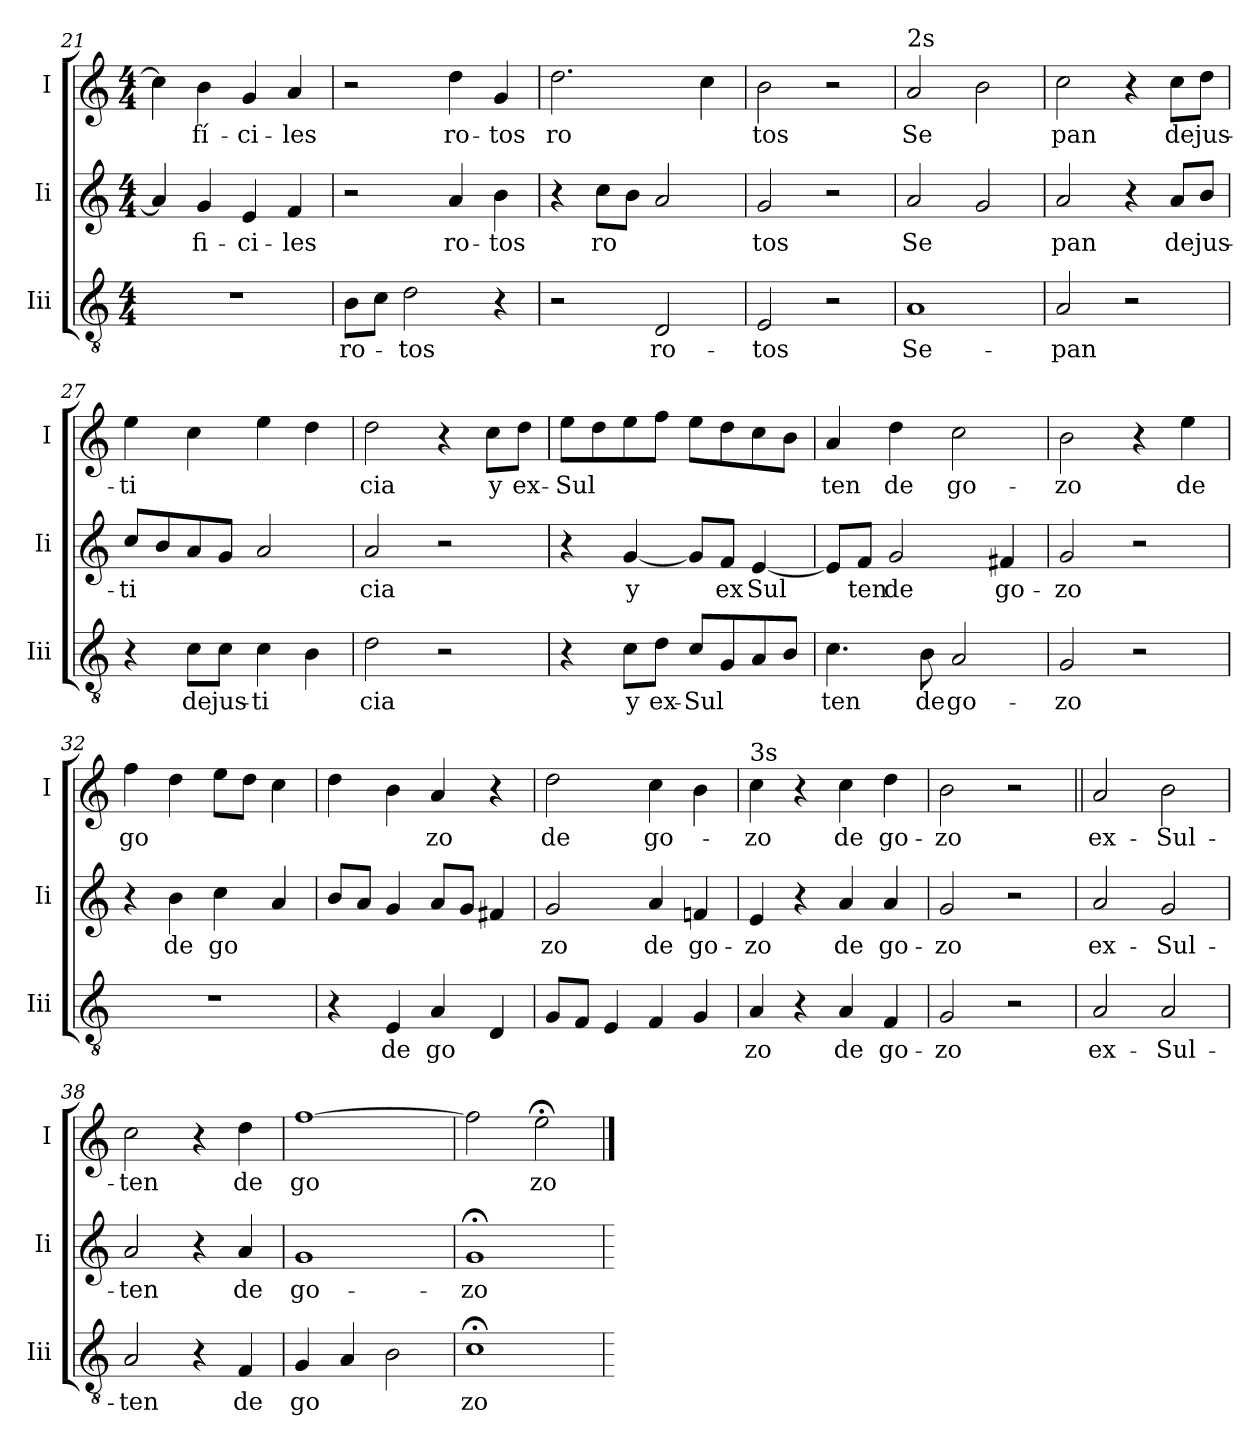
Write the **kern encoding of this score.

**kern	**text	**kern	**text	**kern	**text
*part3	*part3	*part2	*part2	*part1	*part1
*staff3	*staff3	*staff2	*staff2	*staff1	*staff1
*I"Iii	*	*I"Ii	*	*I"I	*
*I'Iii	*	*I'Ii	*	*I'I	*
*clefGv2	*	*clefG2	*	*clefG2	*
*M4/4	*	*M4/4	*	*M4/4	*
=21	=21	=21	=21	=21	=21
1r	.	4a/]	.	4cc\]	.
!	!	!	!LO:LY:b	!	!LO:LY:b
.	.	4g/	fi-	4b\	fí-
!	!	!	!LO:LY:b:cj	!	!LO:LY:b:cj
.	.	4e/	-ci-	4g/	-ci-
!	!	!	!LO:LY:b:rj	!	!LO:LY:b:rj
.	.	4f/	-les	4a/	-les
=22	=22	=22	=22	=22	=22
!	!LO:LY:b:cj	!	!	!	!
8B\L	ro-	2r	.	2r	.
8c\J	.	.	.	.	.
!	!LO:LY:b:cj	!	!	!	!
2d\	-tos	.	.	.	.
!	!	!	!LO:LY:b	!	!LO:LY:b
.	.	4a/	ro-	4dd\	ro-
!	!	!	!LO:LY:b:rj	!	!LO:LY:b:rj
4r	.	4b\	-tos	4g/	-tos
=23	=23	=23	=23	=23	=23
!	!	!	!	!	!LO:LY:b:cj
2r	.	4r	.	2.dd\	ro
!	!	!	!LO:LY:b:cj	!	!
.	.	8cc\L	ro	.	.
.	.	8b\J	.	.	.
!	!LO:LY:b:cj	!	!	!	!
2D/	ro-	2a/	.	.	.
.	.	.	.	4cc\	.
=24	=24	=24	=24	=24	=24
!	!LO:LY:b:cj	!	!LO:LY:b:cj	!	!LO:LY:b:cj
2E/	-tos	2g/	tos	2b\	tos
2r	.	2r	.	2r	.
!!LO:LB:g=z
=25	=25	=25	=25	=25	=25
!	!	!	!	!LO:TX:a:t=2s	!
!	!LO:LY:b:cj	!	!LO:LY:b:cj	!	!LO:LY:b:cj
1A	Se-	2a/	Se	2a/	Se
.	.	2g/	.	2b\	.
=26	=26	=26	=26	=26	=26
!	!LO:LY:b:cj	!	!LO:LY:b:cj	!	!LO:LY:b:cj
2A/	-pan	2a/	pan	2cc\	pan
2r	.	4r	.	4r	.
!	!	!	!LO:LY:b:cj	!	!LO:LY:b:cj
.	.	8a/L	de	8cc\L	de
!	!	!	!LO:LY:b:cj	!	!LO:LY:b:cj
.	.	8b/J	jus-	8dd\J	jus-
=27	=27	=27	=27	=27	=27
!	!	!	!LO:LY:b:cj	!	!LO:LY:b:cj
4r	.	8cc/L	-ti	4ee\	-ti
.	.	8b/	.	.	.
!	!LO:LY:b:cj	!	!	!	!
8c\L	de	8a/	.	4cc\	.
!	!LO:LY:b:cj	!	!	!	!
8c\J	jus-	8g/J	.	.	.
!	!LO:LY:b:rj	!	!	!	!
4c\	-ti	2a/	.	4ee\	.
4B\	.	.	.	4dd\	.
=28	=28	=28	=28	=28	=28
!	!LO:LY:b:cj	!	!LO:LY:b:cj	!	!LO:LY:b:cj
2d\	cia	2a/	cia	2dd\	cia
2r	.	2r	.	4r	.
!	!	!	!	!	!LO:LY:b:cj
.	.	.	.	8cc\L	y
!	!	!	!	!	!LO:LY:b:cj
.	.	.	.	8dd\J	ex-
=29	=29	=29	=29	=29	=29
!	!	!	!	!	!LO:LY:b
4r	.	4r	.	8ee\L	-Sul
.	.	.	.	8dd\	.
!	!LO:LY:b:cj	!	!LO:LY:b:cj	!	!
8c\L	y	[<4g/	y	8ee\	.
!	!LO:LY:b:cj	!	!	!	!
8d\J	ex-	.	.	8ff\J	.
!	!LO:LY:b	!	!	!	!
8c/L	-Sul	8g/L]	.	8ee\L	.
!	!	!	!LO:LY:b:cj	!	!
8G/	.	8f/J	ex	8dd\	.
!	!	!	!LO:LY:b	!	!
8A/	.	[>4e/	Sul	8cc\	.
8B/J	.	.	.	8b\J	.
!!LO:LB:g=z
=30	=30	=30	=30	=30	=30
!	!LO:LY:b:cj	!	!	!	!LO:LY:b:cj
4.c\	ten	8e/L]	.	4a/	ten
!	!	!	!LO:LY:b:cj	!	!
.	.	8f/J	ten	.	.
!	!	!	!LO:LY:b:cj	!	!LO:LY:b:cj
.	.	2g/	de	4dd\	de
!	!LO:LY:b:cj	!	!	!	!
8B\	de	.	.	.	.
!	!LO:LY:b:cj	!	!	!	!LO:LY:b:cj
2A/	go-	.	.	2cc\	go-
!	!	!	!LO:LY:b:cj	!	!
.	.	4f#X/	go-	.	.
=31	=31	=31	=31	=31	=31
!	!LO:LY:b:cj	!	!LO:LY:b:cj	!	!LO:LY:b:cj
2G/	-zo	2g/	-zo	2b\	-zo
2r	.	2r	.	4r	.
!	!	!	!	!	!LO:LY:b:cj
.	.	.	.	4ee\	de
=32	=32	=32	=32	=32	=32
!	!	!	!	!	!LO:LY:b:cj
1r	.	4r	.	4ff\	go
!	!	!	!LO:LY:b:cj	!	!
.	.	4b\	de	4dd\	.
!	!	!	!LO:LY:b:cj	!	!
.	.	4cc\	go	8ee\L	.
.	.	.	.	8dd\J	.
.	.	4a/	.	4cc\	.
=33	=33	=33	=33	=33	=33
4r	.	8b/L	.	4dd\	.
.	.	8a/J	.	.	.
!	!LO:LY:b:cj	!	!	!	!
4E/	de	4g/	.	4b\	.
!	!LO:LY:b:cj	!	!	!	!LO:LY:b:cj
4A/	go	8a/L	.	4a/	zo
.	.	8g/J	.	.	.
4D/	.	4f#X/	.	4r	.
=34	=34	=34	=34	=34	=34
!	!	!	!LO:LY:b:cj	!	!LO:LY:b:cj
8G/L	.	2g/	zo	2dd\	de
8F/J	.	.	.	.	.
4E/	.	.	.	.	.
!	!	!	!LO:LY:b:cj	!	!LO:LY:b:cj
4F/	.	4a/	de	4cc\	go-
!	!	!	!LO:LY:b:cj	!	!
4G/	.	4fn/	go-	4b\	.
!!LO:LB:g=z
=35	=35	=35	=35	=35	=35
!	!	!	!	!LO:TX:a:t=3s	!
!	!LO:LY:b:cj	!	!LO:LY:b:cj	!	!LO:LY:b:cj
4A/	zo	4e/	-zo	4cc\	-zo
4r	.	4r	.	4r	.
!	!LO:LY:b:cj	!	!LO:LY:b:cj	!	!LO:LY:b:cj
4A/	de	4a/	de	4cc\	de
!	!LO:LY:b:cj	!	!LO:LY:b:cj	!	!LO:LY:b:cj
4F/	go-	4a/	go-	4dd\	go-
=36	=36	=36	=36	=36	=36
!	!LO:LY:b:cj	!	!LO:LY:b:cj	!	!LO:LY:b:cj
2G/	-zo	2g/	-zo	2b\	-zo
2r	.	2r	.	2r	.
=37	=37||	=37	=37||	=37||	=37||
!	!LO:LY:b:cj	!	!LO:LY:b:cj	!	!LO:LY:b:cj
2A/	ex-	2a/	ex-	2a/	ex-
!	!LO:LY:b:cj	!	!LO:LY:b:cj	!	!LO:LY:b:cj
2A/	-Sul-	2g/	-Sul-	2b\	-Sul-
=38	=38	=38	=38	=38	=38
!	!LO:LY:b:cj	!	!LO:LY:b:cj	!	!LO:LY:b:cj
2A/	-ten	2a/	-ten	2cc\	-ten
4r	.	4r	.	4r	.
!	!LO:LY:b:cj	!	!LO:LY:b:cj	!	!LO:LY:b:cj
4F/	de	4a/	de	4dd\	de
=39	=39	=39	=39	=39	=39
!	!LO:LY:b:cj	!	!LO:LY:b:cj	!	!LO:LY:b:cj
4G/	go	1g	go-	[>1ff	go
4A/	.	.	.	.	.
2B\	.	.	.	.	.
=40	=40	=40	=40	=40	=40
!	!LO:LY:b:cj	!	!LO:LY:b:cj	!	!
1c;<	zo	1g;<	-zo	2ff\]	.
!	!	!	!	!	!LO:LY:b:cj
.	.	.	.	2ee;<\	zo
=	==	=	==	==	==
*-	*-	*-	*-	*-	*-
